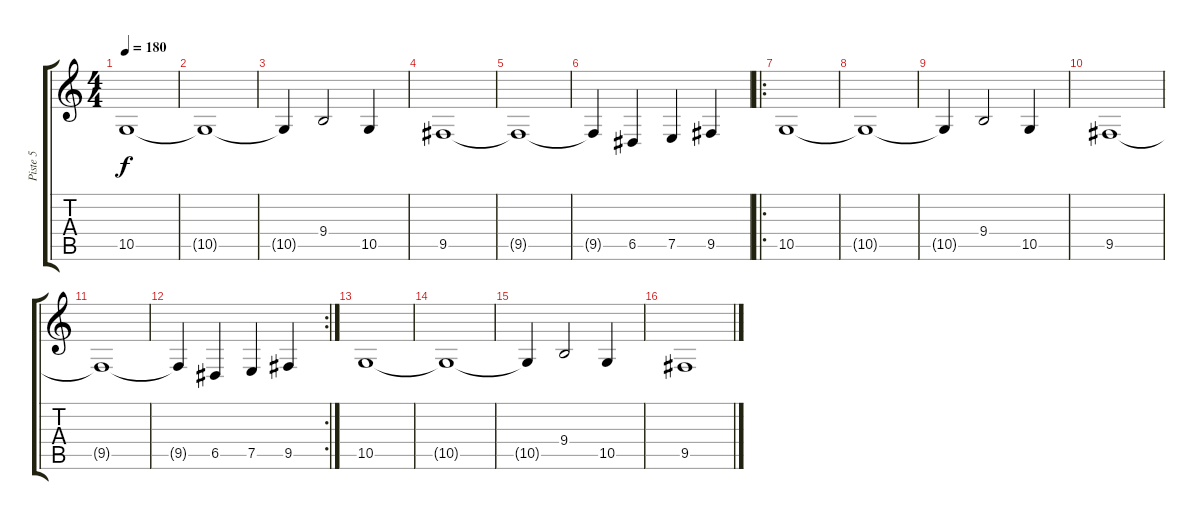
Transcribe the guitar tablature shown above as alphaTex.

\track ("Piste 5" "Piste 5") {instrument choiraahs}
\staff {score tabs}
\tuning (E4 B3 G3 D3 A2 E2) {hide}
\ts (4 4)
\tempo 180
\clef g2
\ks c
10.5.1{dy f volume 16} |
10.5{t}.1 |
10.5{t}.4 9.4.2 10.5.4 |
9.5.1 |
9.5{t}.1 |
9.5{t}.4 6.5.4 7.5.4 9.5.4 |
\ro
10.5.1{volume 16} |
10.5{t}.1 |
10.5{t}.4 9.4.2 10.5.4 |
9.5.1 |
9.5{t}.1 |
\rc 2
9.5{t}.4 6.5.4 7.5.4 9.5.4 |
10.5.1{volume 16} |
10.5{t}.1 |
10.5{t}.4 9.4.2 10.5.4 |
9.5.1
